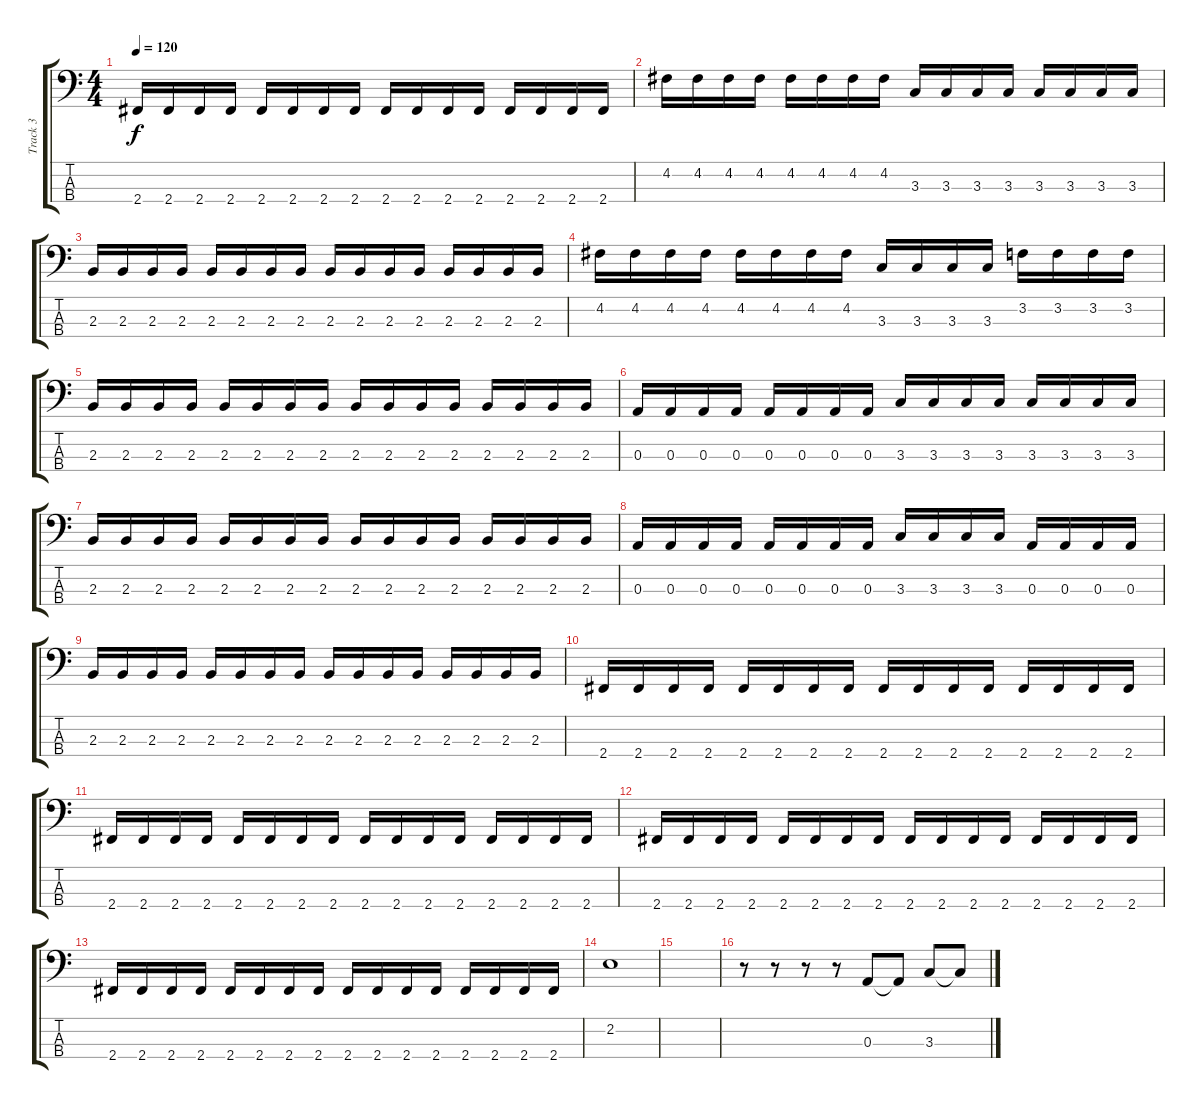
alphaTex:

\track ("Track 3" "Track 3") {instrument electricbassfinger}
\staff {score tabs}
\tuning (G2 D2 A1 E1) {hide}
\ts (4 4)
\tempo 120
\clef f4
\ks c
2.4.16{dy f} 2.4.16 2.4.16 2.4.16 2.4.16 2.4.16 2.4.16 2.4.16 2.4.16 2.4.16 2.4.16 2.4.16 2.4.16 2.4.16 2.4.16 2.4.16 |
4.2.16 4.2.16 4.2.16 4.2.16 4.2.16 4.2.16 4.2.16 4.2.16 3.3.16 3.3.16 3.3.16 3.3.16 3.3.16 3.3.16 3.3.16 3.3.16 |
2.3.16 2.3.16 2.3.16 2.3.16 2.3.16 2.3.16 2.3.16 2.3.16 2.3.16 2.3.16 2.3.16 2.3.16 2.3.16 2.3.16 2.3.16 2.3.16 |
4.2.16 4.2.16 4.2.16 4.2.16 4.2.16 4.2.16 4.2.16 4.2.16 3.3.16 3.3.16 3.3.16 3.3.16 3.2.16 3.2.16 3.2.16 3.2.16 |
2.3.16 2.3.16 2.3.16 2.3.16 2.3.16 2.3.16 2.3.16 2.3.16 2.3.16 2.3.16 2.3.16 2.3.16 2.3.16 2.3.16 2.3.16 2.3.16 |
0.3.16 0.3.16 0.3.16 0.3.16 0.3.16 0.3.16 0.3.16 0.3.16 3.3.16 3.3.16 3.3.16 3.3.16 3.3.16 3.3.16 3.3.16 3.3.16 |
2.3.16 2.3.16 2.3.16 2.3.16 2.3.16 2.3.16 2.3.16 2.3.16 2.3.16 2.3.16 2.3.16 2.3.16 2.3.16 2.3.16 2.3.16 2.3.16 |
0.3.16 0.3.16 0.3.16 0.3.16 0.3.16 0.3.16 0.3.16 0.3.16 3.3.16 3.3.16 3.3.16 3.3.16 0.3.16 0.3.16 0.3.16 0.3.16 |
2.3.16 2.3.16 2.3.16 2.3.16 2.3.16 2.3.16 2.3.16 2.3.16 2.3.16 2.3.16 2.3.16 2.3.16 2.3.16 2.3.16 2.3.16 2.3.16 |
2.4.16 2.4.16 2.4.16 2.4.16 2.4.16 2.4.16 2.4.16 2.4.16 2.4.16 2.4.16 2.4.16 2.4.16 2.4.16 2.4.16 2.4.16 2.4.16 |
2.4.16 2.4.16 2.4.16 2.4.16 2.4.16 2.4.16 2.4.16 2.4.16 2.4.16 2.4.16 2.4.16 2.4.16 2.4.16 2.4.16 2.4.16 2.4.16 |
2.4.16 2.4.16 2.4.16 2.4.16 2.4.16 2.4.16 2.4.16 2.4.16 2.4.16 2.4.16 2.4.16 2.4.16 2.4.16 2.4.16 2.4.16 2.4.16 |
2.4.16 2.4.16 2.4.16 2.4.16 2.4.16 2.4.16 2.4.16 2.4.16 2.4.16 2.4.16 2.4.16 2.4.16 2.4.16 2.4.16 2.4.16 2.4.16 |
2.2.1 |
|
r.8 r.8 r.8 r.8 0.3.8 0.3{t}.8 3.3.8 3.3{t}.8
